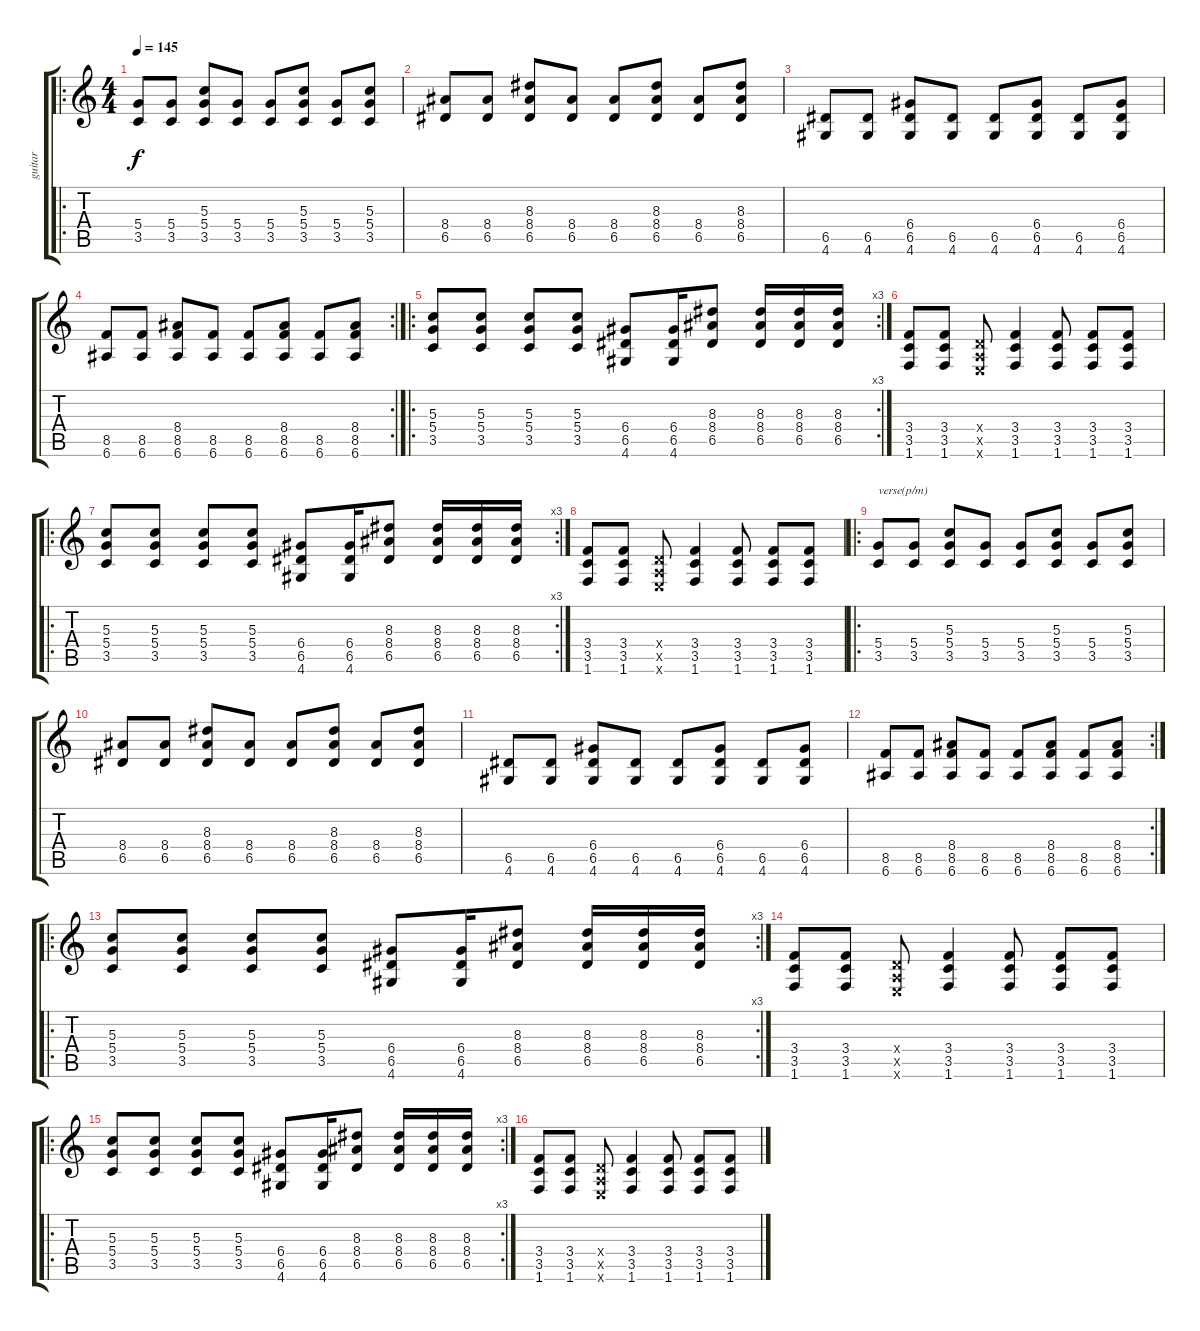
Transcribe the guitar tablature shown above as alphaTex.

\track ("guitar" "guitar") {instrument overdrivenguitar}
\staff {score tabs}
\tuning (E4 B3 G3 D3 A2 E2) {hide}
\ro
\ts (4 4)
\tempo 145
\clef g2
\ks c
(5.4 3.5).8{dy f} (5.4 3.5).8 (5.3 5.4 3.5).8 (5.4 3.5).8 (5.4 3.5).8 (5.3 5.4 3.5).8 (5.4 3.5).8 (5.3 5.4 3.5).8 |
(8.4 6.5).8 (8.4 6.5).8 (8.3 8.4 6.5).8 (8.4 6.5).8 (8.4 6.5).8 (8.3 8.4 6.5).8 (8.4 6.5).8 (8.3 8.4 6.5).8 |
(6.5 4.6).8 (6.5 4.6).8 (6.4 6.5 4.6).8 (6.5 4.6).8 (6.5 4.6).8 (6.4 6.5 4.6).8 (6.5 4.6).8 (6.4 6.5 4.6).8 |
\rc 2
(8.5 6.6).8 (8.5 6.6).8 (8.4 8.5 6.6).8 (8.5 6.6).8 (8.5 6.6).8 (8.4 8.5 6.6).8 (8.5 6.6).8 (8.4 8.5 6.6).8 |
\ro
\rc 3
(5.3 5.4 3.5).8 (5.3 5.4 3.5).8 (5.3 5.4 3.5).8 (5.3 5.4 3.5).8 (6.4 6.5 4.6).8 (6.4 6.5 4.6).16 (8.3 8.4 6.5).8 (8.3 8.4 6.5).16 (8.3 8.4 6.5).16 (8.3 8.4 6.5).16 |
(3.4 3.5 1.6).8 (3.4 3.5 1.6).8 (0.4{x} 0.5{x} 0.6{x}).8 (3.4 3.5 1.6).4 (3.4 3.5 1.6).8 (3.4 3.5 1.6).8 (3.4 3.5 1.6).8 |
\ro
\rc 3
(5.3 5.4 3.5).8 (5.3 5.4 3.5).8 (5.3 5.4 3.5).8 (5.3 5.4 3.5).8 (6.4 6.5 4.6).8 (6.4 6.5 4.6).16 (8.3 8.4 6.5).8 (8.3 8.4 6.5).16 (8.3 8.4 6.5).16 (8.3 8.4 6.5).16 |
(3.4 3.5 1.6).8 (3.4 3.5 1.6).8 (0.4{x} 0.5{x} 0.6{x}).8 (3.4 3.5 1.6).4 (3.4 3.5 1.6).8 (3.4 3.5 1.6).8 (3.4 3.5 1.6).8 |
\ro
(5.4 3.5).8{txt "verse(p/m)"} (5.4 3.5).8 (5.3 5.4 3.5).8 (5.4 3.5).8 (5.4 3.5).8 (5.3 5.4 3.5).8 (5.4 3.5).8 (5.3 5.4 3.5).8 |
(8.4 6.5).8 (8.4 6.5).8 (8.3 8.4 6.5).8 (8.4 6.5).8 (8.4 6.5).8 (8.3 8.4 6.5).8 (8.4 6.5).8 (8.3 8.4 6.5).8 |
(6.5 4.6).8 (6.5 4.6).8 (6.4 6.5 4.6).8 (6.5 4.6).8 (6.5 4.6).8 (6.4 6.5 4.6).8 (6.5 4.6).8 (6.4 6.5 4.6).8 |
\rc 2
(8.5 6.6).8 (8.5 6.6).8 (8.4 8.5 6.6).8 (8.5 6.6).8 (8.5 6.6).8 (8.4 8.5 6.6).8 (8.5 6.6).8 (8.4 8.5 6.6).8 |
\ro
\rc 3
(5.3 5.4 3.5).8 (5.3 5.4 3.5).8 (5.3 5.4 3.5).8 (5.3 5.4 3.5).8 (6.4 6.5 4.6).8 (6.4 6.5 4.6).16 (8.3 8.4 6.5).8 (8.3 8.4 6.5).16 (8.3 8.4 6.5).16 (8.3 8.4 6.5).16 |
(3.4 3.5 1.6).8 (3.4 3.5 1.6).8 (0.4{x} 0.5{x} 0.6{x}).8 (3.4 3.5 1.6).4 (3.4 3.5 1.6).8 (3.4 3.5 1.6).8 (3.4 3.5 1.6).8 |
\ro
\rc 3
(5.3 5.4 3.5).8 (5.3 5.4 3.5).8 (5.3 5.4 3.5).8 (5.3 5.4 3.5).8 (6.4 6.5 4.6).8 (6.4 6.5 4.6).16 (8.3 8.4 6.5).8 (8.3 8.4 6.5).16 (8.3 8.4 6.5).16 (8.3 8.4 6.5).16 |
(3.4 3.5 1.6).8 (3.4 3.5 1.6).8 (0.4{x} 0.5{x} 0.6{x}).8 (3.4 3.5 1.6).4 (3.4 3.5 1.6).8 (3.4 3.5 1.6).8 (3.4 3.5 1.6).8
